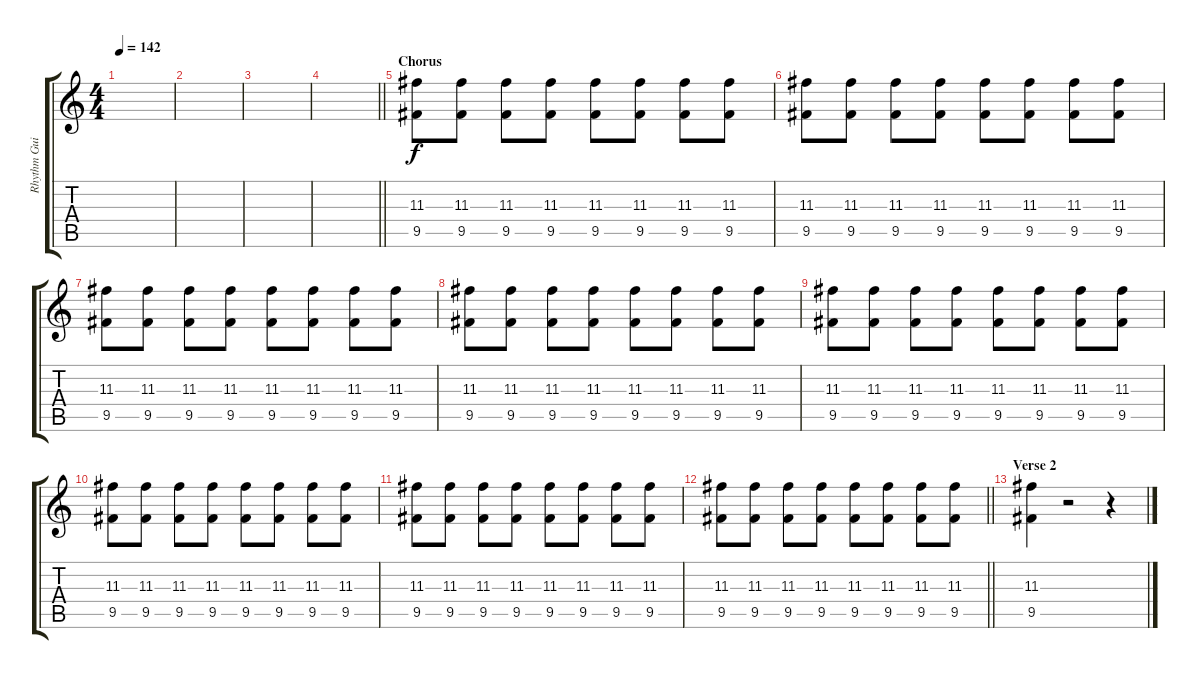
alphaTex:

\track ("Rhythm Guitar" "Rhythm Gui") {instrument overdrivenguitar}
\staff {score tabs}
\tuning (E4 B3 G3 D3 A2 D2) {hide}
\ts (4 4)
\tempo 142
\clef g2
\ks c
|
|
|
\barLineRight lightlight
|
\section ("" "Chorus")
(11.3 9.5).8 (11.3 9.5).8 (11.3 9.5).8 (11.3 9.5).8 (11.3 9.5).8 (11.3 9.5).8 (11.3 9.5).8 (11.3 9.5).8 |
(11.3 9.5).8 (11.3 9.5).8 (11.3 9.5).8 (11.3 9.5).8 (11.3 9.5).8 (11.3 9.5).8 (11.3 9.5).8 (11.3 9.5).8 |
(11.3 9.5).8 (11.3 9.5).8 (11.3 9.5).8 (11.3 9.5).8 (11.3 9.5).8 (11.3 9.5).8 (11.3 9.5).8 (11.3 9.5).8 |
(11.3 9.5).8 (11.3 9.5).8 (11.3 9.5).8 (11.3 9.5).8 (11.3 9.5).8 (11.3 9.5).8 (11.3 9.5).8 (11.3 9.5).8 |
(11.3 9.5).8 (11.3 9.5).8 (11.3 9.5).8 (11.3 9.5).8 (11.3 9.5).8 (11.3 9.5).8 (11.3 9.5).8 (11.3 9.5).8 |
(11.3 9.5).8 (11.3 9.5).8 (11.3 9.5).8 (11.3 9.5).8 (11.3 9.5).8 (11.3 9.5).8 (11.3 9.5).8 (11.3 9.5).8 |
(11.3 9.5).8 (11.3 9.5).8 (11.3 9.5).8 (11.3 9.5).8 (11.3 9.5).8 (11.3 9.5).8 (11.3 9.5).8 (11.3 9.5).8 |
\barLineRight lightlight
(11.3 9.5).8 (11.3 9.5).8 (11.3 9.5).8 (11.3 9.5).8 (11.3 9.5).8 (11.3 9.5).8 (11.3 9.5).8 (11.3 9.5).8 |
\section ("" "Verse 2")
(11.3 9.5).4 r.2 r.4
